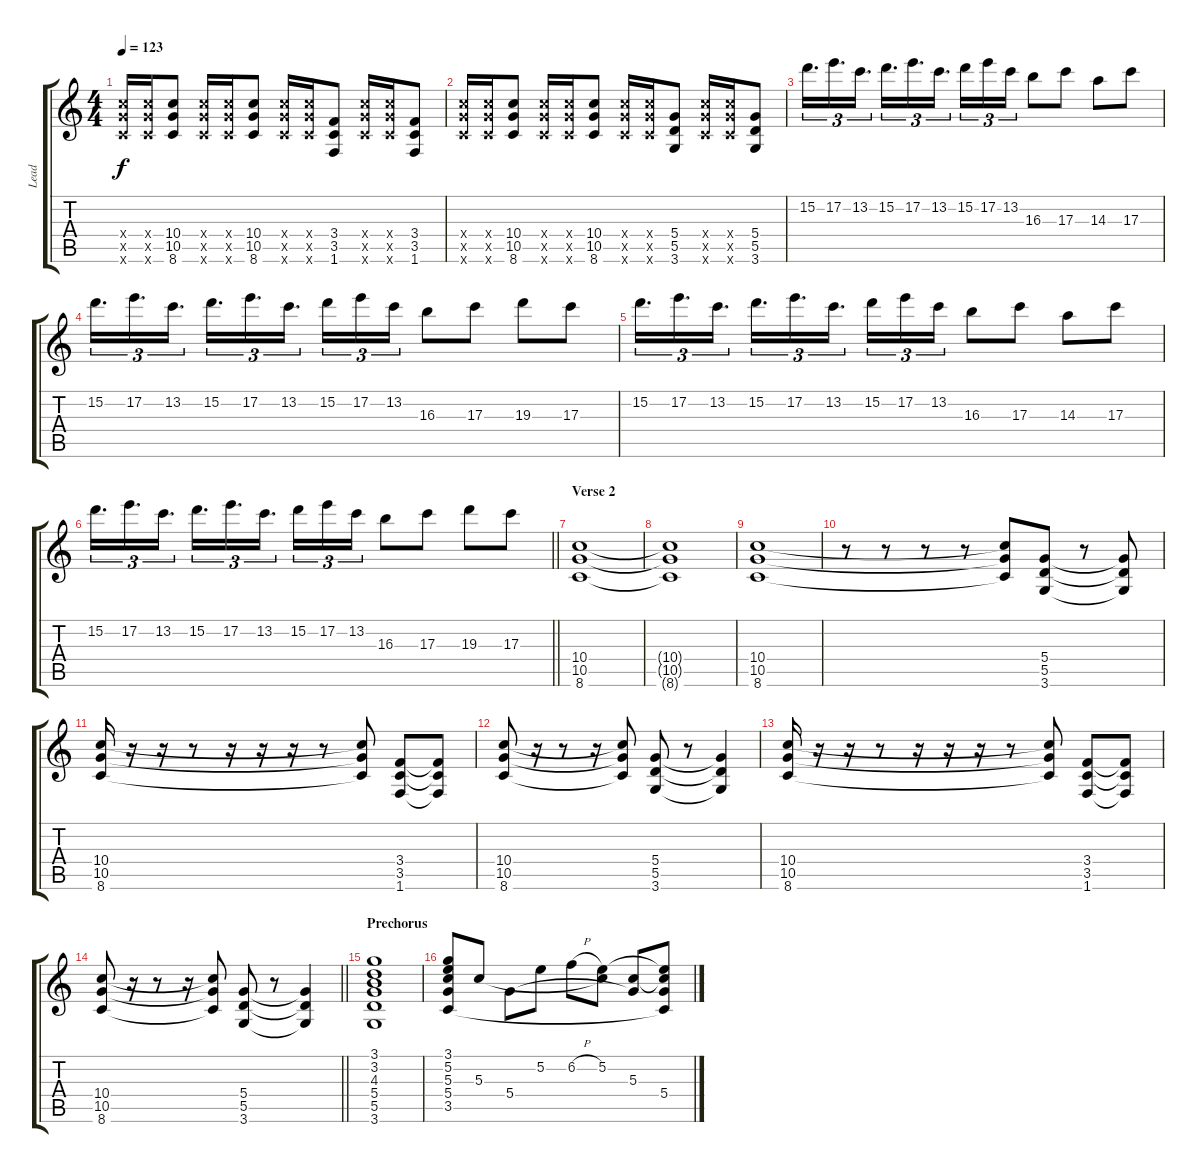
\track ("Lead" "Lead") {instrument overdrivenguitar}
\staff {score tabs}
\tuning (E4 B3 G3 D3 A2 E2) {hide}
\ts (4 4)
\tempo 123
\clef g2
\ks c
(10.4{x} 10.5{x} 8.6{x}).16{dy f} (10.4{x} 10.5{x} 8.6{x}).16 (10.4 10.5 8.6).8 (10.4{x} 10.5{x} 8.6{x}).16 (10.4{x} 10.5{x} 8.6{x}).16 (10.4 10.5 8.6).8 (10.4{x} 10.5{x} 8.6{x}).16 (10.4{x} 10.5{x} 8.6{x}).16 (3.4 3.5 1.6).8 (10.4{x} 10.5{x} 8.6{x}).16 (10.4{x} 10.5{x} 8.6{x}).16 (3.4 3.5 1.6).8 |
(10.4{x} 10.5{x} 8.6{x}).16 (10.4{x} 10.5{x} 8.6{x}).16 (10.4 10.5 8.6).8 (10.4{x} 10.5{x} 8.6{x}).16 (10.4{x} 10.5{x} 8.6{x}).16 (10.4 10.5 8.6).8 (10.4{x} 10.5{x} 8.6{x}).16 (10.4{x} 10.5{x} 8.6{x}).16 (5.4 5.5 3.6).8 (10.4{x} 10.5{x} 8.6{x}).16 (10.4{x} 10.5{x} 8.6{x}).16 (5.4 5.5 3.6).8 |
15.2.16{d tu (3 2)} 17.2.16{d tu (3 2)} 13.2.16{d tu (3 2)} 15.2.16{d tu (3 2)} 17.2.16{d tu (3 2)} 13.2.16{d tu (3 2)} 15.2.16{tu (3 2)} 17.2.16{tu (3 2)} 13.2.16{tu (3 2)} 16.3.8 17.3.8 14.3.8 17.3.8 |
15.2.16{d tu (3 2)} 17.2.16{d tu (3 2)} 13.2.16{d tu (3 2)} 15.2.16{d tu (3 2)} 17.2.16{d tu (3 2)} 13.2.16{d tu (3 2)} 15.2.16{tu (3 2)} 17.2.16{tu (3 2)} 13.2.16{tu (3 2)} 16.3.8 17.3.8 19.3.8 17.3.8 |
15.2.16{d tu (3 2)} 17.2.16{d tu (3 2)} 13.2.16{d tu (3 2)} 15.2.16{d tu (3 2)} 17.2.16{d tu (3 2)} 13.2.16{d tu (3 2)} 15.2.16{tu (3 2)} 17.2.16{tu (3 2)} 13.2.16{tu (3 2)} 16.3.8 17.3.8 14.3.8 17.3.8 |
\barLineRight lightlight
15.2.16{d tu (3 2)} 17.2.16{d tu (3 2)} 13.2.16{d tu (3 2)} 15.2.16{d tu (3 2)} 17.2.16{d tu (3 2)} 13.2.16{d tu (3 2)} 15.2.16{tu (3 2)} 17.2.16{tu (3 2)} 13.2.16{tu (3 2)} 16.3.8 17.3.8 19.3.8 17.3.8 |
\section ("" "Verse 2")
(10.4 10.5 8.6).1 |
(10.4{t} 10.5{t} 8.6{t}).1 |
(10.4 10.5 8.6).1 |
r.8 r.8 r.8 r.8 (10.4{t} 10.5{t} 8.6{t}).8 (5.4 5.5 3.6).8 r.8 (5.4{t} 5.5{t} 3.6{t}).8 |
(10.4 10.5 8.6).16 r.16 r.16 r.8 r.16 r.16 r.16 r.8 (10.4{t} 10.5{t} 8.6{t}).8 (3.4 3.5 1.6).8 (3.4{t} 3.5{t} 1.6{t}).8 |
(10.4 10.5 8.6).8 r.16 r.8 r.16 (10.4{t} 10.5{t} 8.6{t}).8 (5.4 5.5 3.6).8 r.8 (5.4{t} 5.5{t} 3.6{t}).4 |
(10.4 10.5 8.6).16 r.16 r.16 r.8 r.16 r.16 r.16 r.8 (10.4{t} 10.5{t} 8.6{t}).8 (3.4 3.5 1.6).8 (3.4{t} 3.5{t} 1.6{t}).8 |
\barLineRight lightlight
(10.4 10.5 8.6).8 r.16 r.8 r.16 (10.4{t} 10.5{t} 8.6{t}).8 (5.4 5.5 3.6).8 r.8 (5.4{t} 5.5{t} 3.6{t}).4 |
\section ("" "Prechorus")
(3.1 3.2 4.3 5.4 5.5 3.6).1 |
(3.1 5.2 5.3 5.4 3.5).8 5.3.8 5.4.8 5.2.8 6.2{h}.8 (5.2 5.3{t}).8 (5.3 5.4{t}).8 (5.2{t} 5.3{t} 5.4 3.5{t}).8
